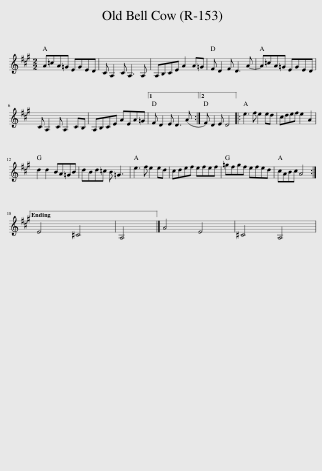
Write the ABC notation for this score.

X:1
L:1/8
M:2/2
I:linebreak $
K:A
V:1 treble
V:1
 A=cA=G EGED | C A,2 C A,3 A, | A,B,CE A2 A=G | F D2 F D3 A- | A=cA=G EGED |$ %5
 C A,2 C A,2 CB, | A,B,CE AEA=G |1 F D2 E D3 (A :|2 F) D2 E D4 |: e3 f e2 ed | %10
 cdef e2 A2 |$ d2 d2 BA=GB | dBd=c B =G3 | e3 f e2 ed | cdef efef | %15
 =gfgf efed | cABc A4 :|33$ E4 ^C4 | A,4 |] A4 E4 | %20
 ^C4 A,4 | %21
